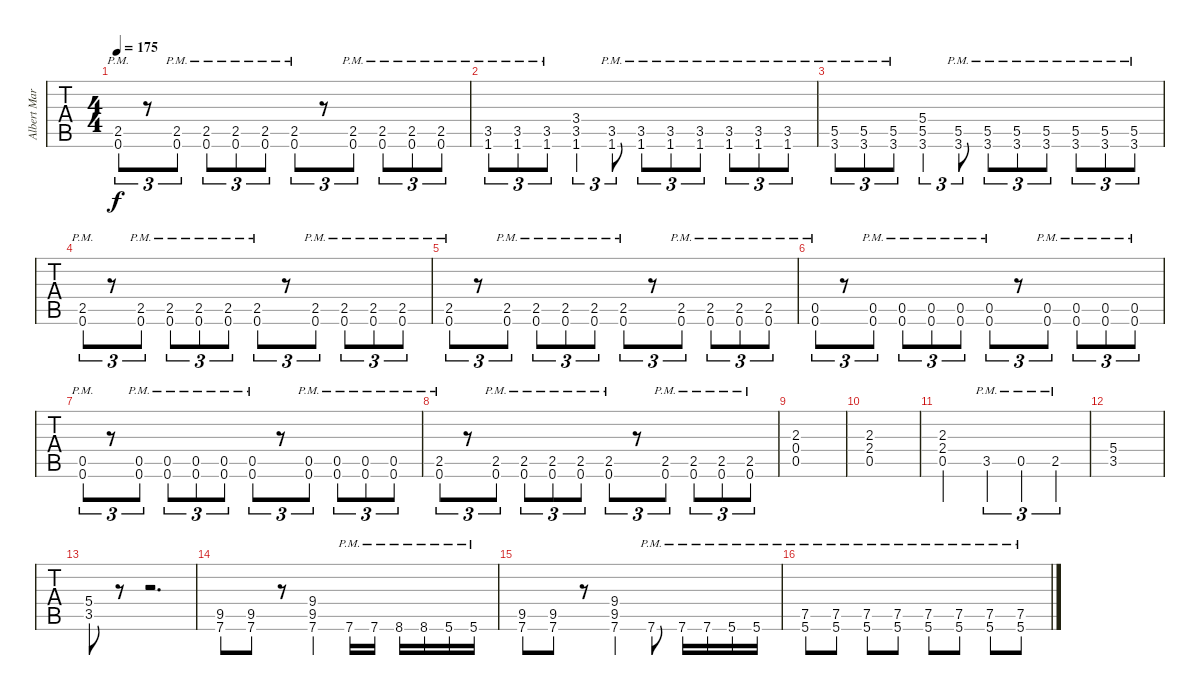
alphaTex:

\track ("Albert Maroto, Rythm Guitar" "Albert Mar") {instrument distortionguitar}
\staff {tabs}
\tuning (Eb4 Bb3 Gb3 Db3 Ab2 Eb2) {hide}
\ts (4 4)
\tempo 175
\clef g2
\ks c
(2.5{pm} 0.6{pm}).8{tu (3 2) dy f} r.8{tu (3 2)} (2.5{pm} 0.6{pm}).8{tu (3 2)} (2.5{pm} 0.6{pm}).8{tu (3 2)} (2.5{pm} 0.6{pm}).8{tu (3 2)} (2.5{pm} 0.6{pm}).8{tu (3 2)} (2.5{pm} 0.6{pm}).8{tu (3 2)} r.8{tu (3 2)} (2.5{pm} 0.6{pm}).8{tu (3 2)} (2.5{pm} 0.6{pm}).8{tu (3 2)} (2.5{pm} 0.6{pm}).8{tu (3 2)} (2.5{pm} 0.6{pm}).8{tu (3 2)} |
(3.5{pm} 1.6{pm}).8{tu (3 2)} (3.5{pm} 1.6{pm}).8{tu (3 2)} (3.5{pm} 1.6{pm}).8{tu (3 2)} (3.4 3.5 1.6).4{tu (3 2)} (3.5{pm} 1.6{pm}).8{tu (3 2)} (3.5{pm} 1.6{pm}).8{tu (3 2)} (3.5{pm} 1.6{pm}).8{tu (3 2)} (3.5{pm} 1.6{pm}).8{tu (3 2)} (3.5{pm} 1.6{pm}).8{tu (3 2)} (3.5{pm} 1.6{pm}).8{tu (3 2)} (3.5{pm} 1.6{pm}).8{tu (3 2)} |
(5.5{pm} 3.6{pm}).8{tu (3 2)} (5.5{pm} 3.6{pm}).8{tu (3 2)} (5.5{pm} 3.6{pm}).8{tu (3 2)} (5.4 5.5 3.6).4{tu (3 2)} (5.5{pm} 3.6{pm}).8{tu (3 2)} (5.5{pm} 3.6{pm}).8{tu (3 2)} (5.5{pm} 3.6{pm}).8{tu (3 2)} (5.5{pm} 3.6{pm}).8{tu (3 2)} (5.5{pm} 3.6{pm}).8{tu (3 2)} (5.5{pm} 3.6{pm}).8{tu (3 2)} (5.5{pm} 3.6{pm}).8{tu (3 2)} |
(2.5{pm} 0.6{pm}).8{tu (3 2)} r.8{tu (3 2)} (2.5{pm} 0.6{pm}).8{tu (3 2)} (2.5{pm} 0.6{pm}).8{tu (3 2)} (2.5{pm} 0.6{pm}).8{tu (3 2)} (2.5{pm} 0.6{pm}).8{tu (3 2)} (2.5{pm} 0.6{pm}).8{tu (3 2)} r.8{tu (3 2)} (2.5{pm} 0.6{pm}).8{tu (3 2)} (2.5{pm} 0.6{pm}).8{tu (3 2)} (2.5{pm} 0.6{pm}).8{tu (3 2)} (2.5{pm} 0.6{pm}).8{tu (3 2)} |
(2.5{pm} 0.6{pm}).8{tu (3 2)} r.8{tu (3 2)} (2.5{pm} 0.6{pm}).8{tu (3 2)} (2.5{pm} 0.6{pm}).8{tu (3 2)} (2.5{pm} 0.6{pm}).8{tu (3 2)} (2.5{pm} 0.6{pm}).8{tu (3 2)} (2.5{pm} 0.6{pm}).8{tu (3 2)} r.8{tu (3 2)} (2.5{pm} 0.6{pm}).8{tu (3 2)} (2.5{pm} 0.6{pm}).8{tu (3 2)} (2.5{pm} 0.6{pm}).8{tu (3 2)} (2.5{pm} 0.6{pm}).8{tu (3 2)} |
(0.5{pm} 0.6{pm}).8{tu (3 2)} r.8{tu (3 2)} (0.5{pm} 0.6{pm}).8{tu (3 2)} (0.5{pm} 0.6{pm}).8{tu (3 2)} (0.5{pm} 0.6{pm}).8{tu (3 2)} (0.5{pm} 0.6{pm}).8{tu (3 2)} (0.5{pm} 0.6{pm}).8{tu (3 2)} r.8{tu (3 2)} (0.5{pm} 0.6{pm}).8{tu (3 2)} (0.5{pm} 0.6{pm}).8{tu (3 2)} (0.5{pm} 0.6{pm}).8{tu (3 2)} (0.5{pm} 0.6{pm}).8{tu (3 2)} |
(0.5{pm} 0.6{pm}).8{tu (3 2)} r.8{tu (3 2)} (0.5{pm} 0.6{pm}).8{tu (3 2)} (0.5{pm} 0.6{pm}).8{tu (3 2)} (0.5{pm} 0.6{pm}).8{tu (3 2)} (0.5{pm} 0.6{pm}).8{tu (3 2)} (0.5{pm} 0.6{pm}).8{tu (3 2)} r.8{tu (3 2)} (0.5{pm} 0.6{pm}).8{tu (3 2)} (0.5{pm} 0.6{pm}).8{tu (3 2)} (0.5{pm} 0.6{pm}).8{tu (3 2)} (0.5{pm} 0.6{pm}).8{tu (3 2)} |
(2.5{pm} 0.6{pm}).8{tu (3 2)} r.8{tu (3 2)} (2.5{pm} 0.6{pm}).8{tu (3 2)} (2.5{pm} 0.6{pm}).8{tu (3 2)} (2.5{pm} 0.6{pm}).8{tu (3 2)} (2.5{pm} 0.6{pm}).8{tu (3 2)} (2.5{pm} 0.6{pm}).8{tu (3 2)} r.8{tu (3 2)} (2.5{pm} 0.6{pm}).8{tu (3 2)} (2.5{pm} 0.6{pm}).8{tu (3 2)} (2.5{pm} 0.6{pm}).8{tu (3 2)} (2.5{pm} 0.6{pm}).8{tu (3 2)} |
(2.3 0.4 0.5).1 |
(2.3 2.4 0.5).1 |
(2.3 2.4 0.5).2 3.5{pm}.4{tu (3 2)} 0.5{pm}.4{tu (3 2)} 2.5{pm}.4{tu (3 2)} |
(5.4 3.5).1 |
(5.4 3.5).8 r.8 r.2{d} |
(9.5 7.6).8 (9.5 7.6).8 r.8 (9.4 9.5 7.6).4 7.6{pm}.16 7.6{pm}.16 8.6{pm}.16 8.6{pm}.16 5.6{pm}.16 5.6{pm}.16 |
(9.5 7.6).8 (9.5 7.6).8 r.8 (9.4 9.5 7.6).4 7.6{pm}.8 7.6{pm}.16 7.6{pm}.16 5.6{pm}.16 5.6{pm}.16 |
(7.5{pm} 5.6{pm}).8 (7.5{pm} 5.6{pm}).8 (7.5{pm} 5.6{pm}).8 (7.5{pm} 5.6{pm}).8 (7.5{pm} 5.6{pm}).8 (7.5{pm} 5.6{pm}).8 (7.5{pm} 5.6{pm}).8 (7.5{pm} 5.6{pm}).8
